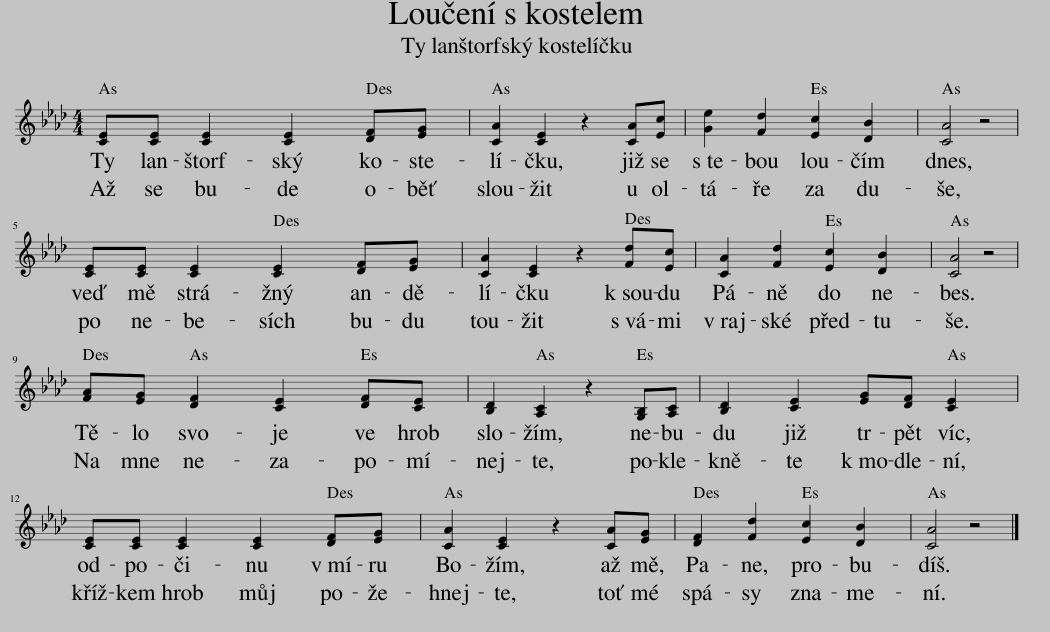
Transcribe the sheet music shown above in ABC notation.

X:1
L:1/8
M:4/4
I:linebreak $
K:Ab
V:1 treble
V:1
 [CE][CE] [CE]2 [CE]2 [DF][EG] | [CA]2 [CE]2 z2 [CA][Ec] | [Ge]2 [Fd]2 [Ec]2 [DB]2 | [CA]4 z4 |$ [CE][CE] [CE]2 [CE]2 [DF][EG] | %5
 [CA]2 [CE]2 z2 [Fd][Ec] | [CA]2 [Fd]2 [Ec]2 [DB]2 | [CA]4 z4 |$ [FA][EG] [DF]2 [CE]2 [DF][CE] | [B,D]2 [A,C]2 z2 [G,B,][A,C] | %10
 [B,D]2 [CE]2 [EG][DF] [CE]2 |$ [CE][CE] [CE]2 [CE]2 [DF][EG] | [CA]2 [CE]2 z2 [CA][EG] | [DF]2 [Fd]2 [Ec]2 [DB]2 | [CA]4 z4 |] %15
